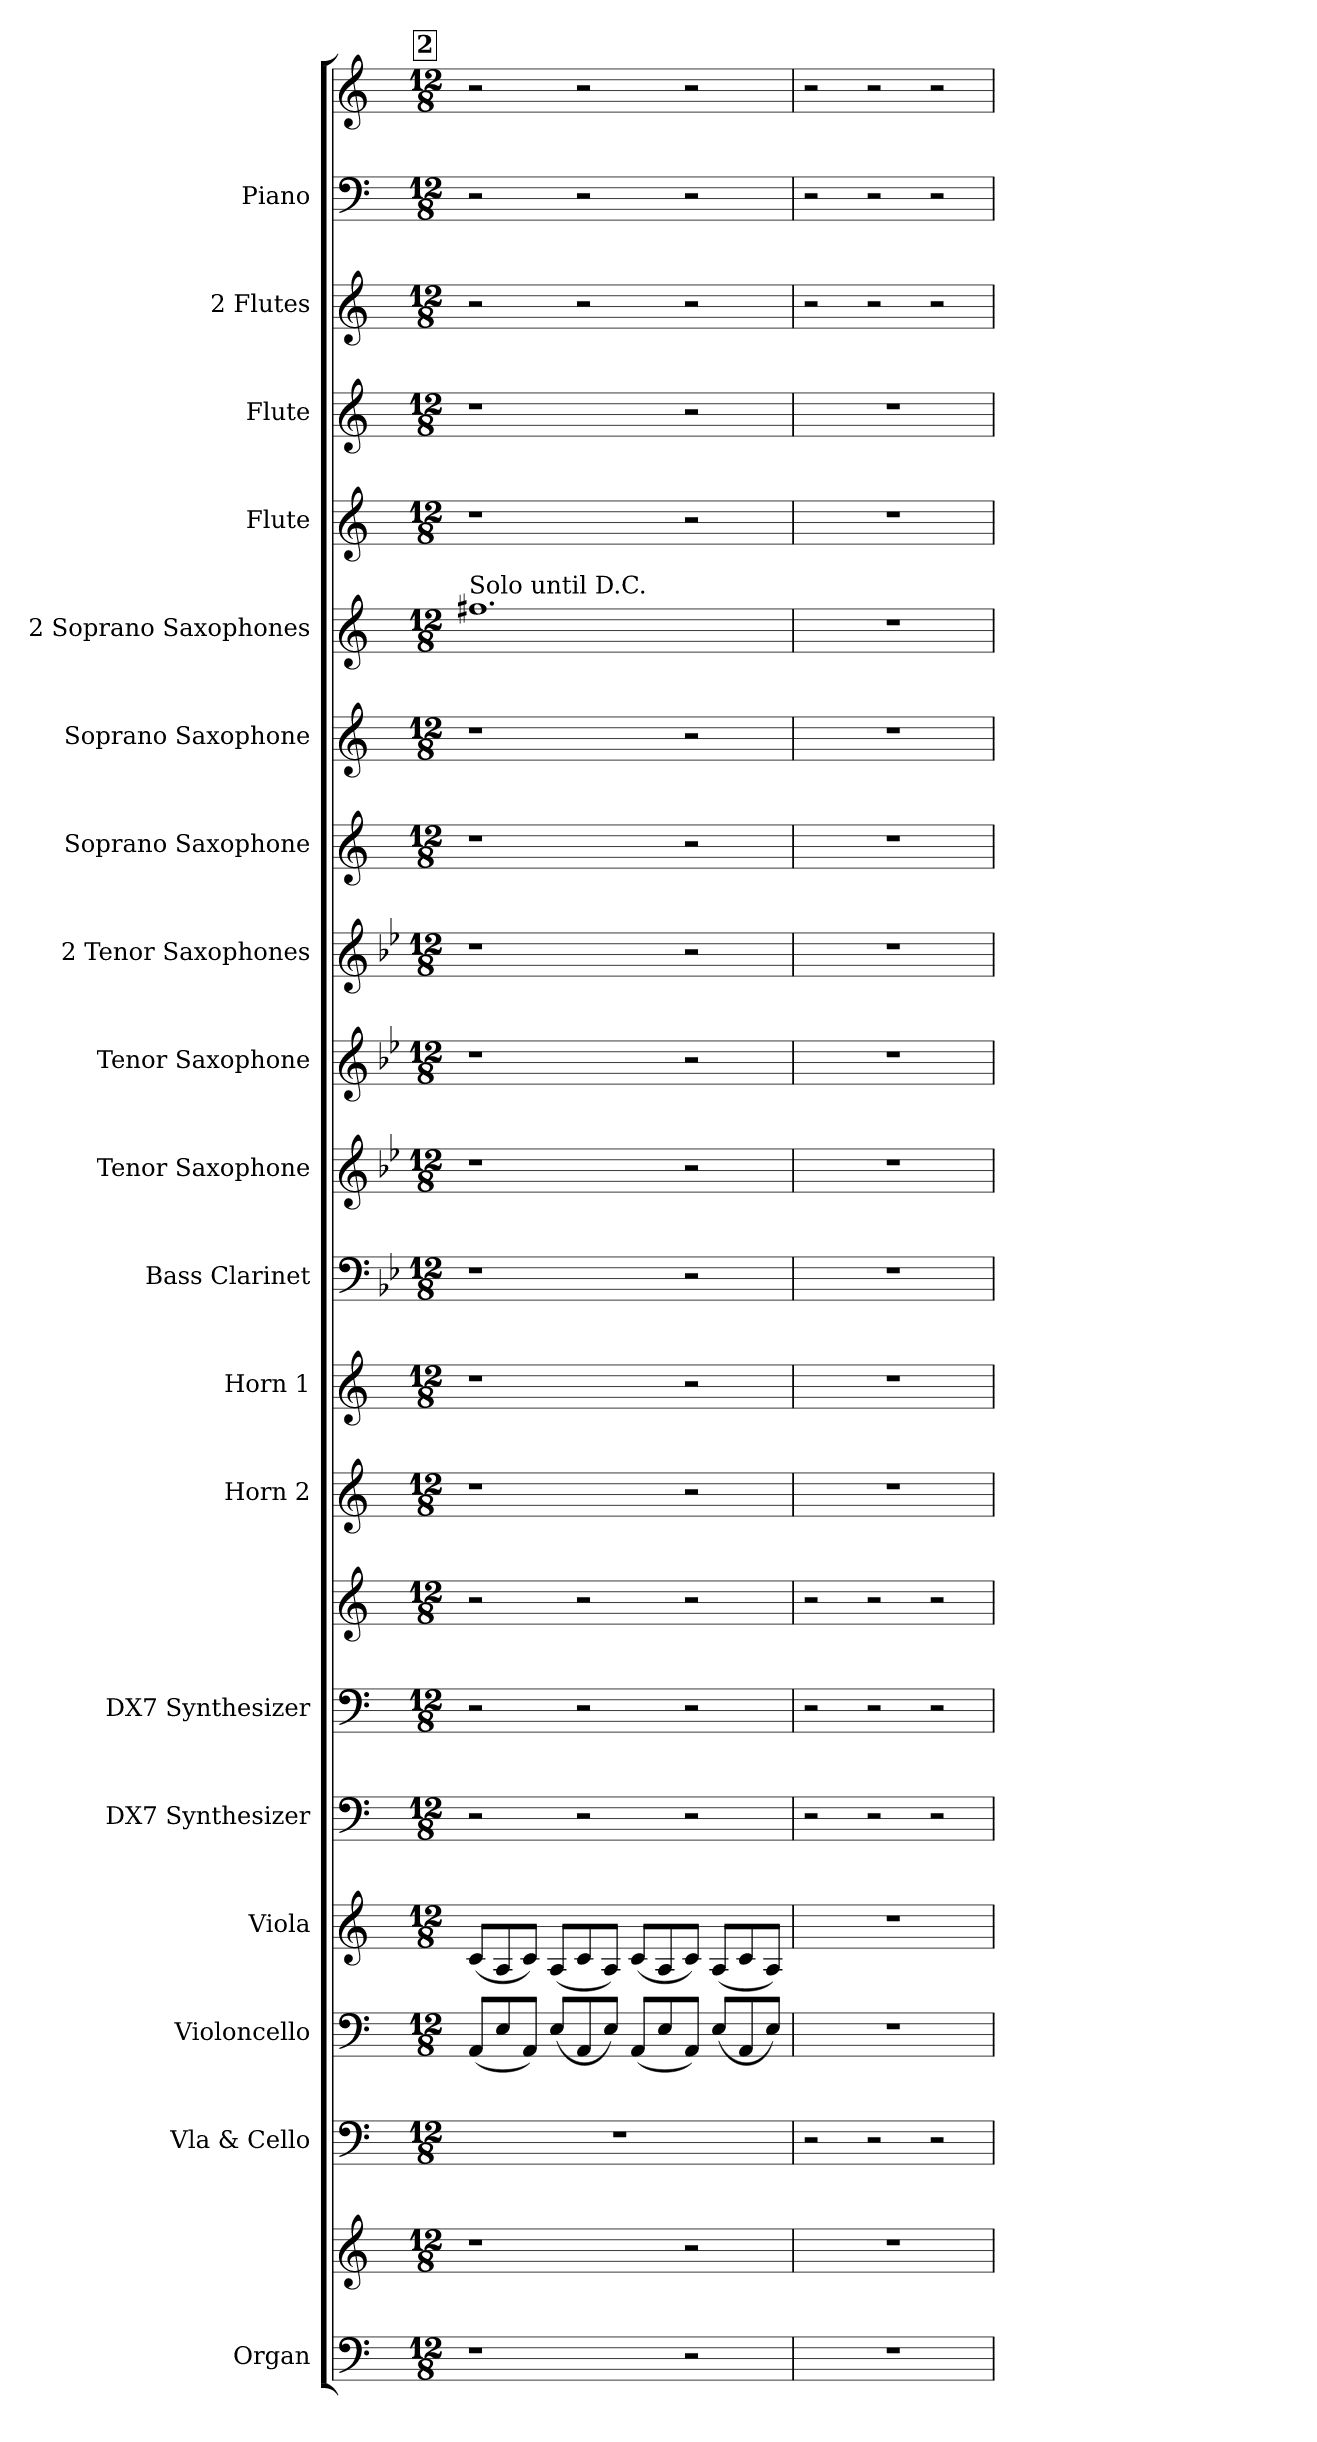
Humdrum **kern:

**kern	**kern	**kern	**kern	**kern	**kern	**kern	**kern	**kern	**kern	**kern	**kern	**kern	**kern	**kern	**kern	**kern	**kern	**kern	**kern	**kern	**kern
*part19	*part19	*part18	*part17	*part16	*part15	*part14	*part14	*part13	*part12	*part11	*part10	*part9	*part8	*part7	*part6	*part5	*part4	*part3	*part2	*part1	*part1
*staff22	*staff21	*staff20	*staff19	*staff18	*staff17	*staff16	*staff15	*staff14	*staff13	*staff12	*staff11	*staff10	*staff9	*staff8	*staff7	*staff6	*staff5	*staff4	*staff3	*staff2	*staff1
*I"Organ	*	*I"Vla &amp; Cello	*I"Violoncello	*I"Viola	*I"DX7 Synthesizer	*I"DX7 Synthesizer	*	*I"Horn 2	*I"Horn 1	*I"Bass Clarinet	*I"Tenor Saxophone	*I"Tenor Saxophone	*I"2 Tenor Saxophones	*I"Soprano Saxophone	*I"Soprano Saxophone	*I"2 Soprano Saxophones	*I"Flute	*I"Flute	*I"2 Flutes	*I"Piano	*
*I'Org.	*	*I'Vla &amp; Cello	*	*I'Vla	*I'DX7	*I'DX7	*	*I'Hn 2	*I'Hn 1	*I'B. Cl.	*I'Tenor 2	*I'Tenor 1	*I'2 Tenors	*I'Sop 2	*I'Sop 1	*I'2 Sops	*I'Fl 2	*I'Fl 1	*I'2 Fls	*I'Pno.	*
*clefF4	*clefG2	*clefF4	*clefF4	*clefG2	*clefF4	*clefF4	*clefG2	*clefG2	*clefG2	*clefF4	*clefG2	*clefG2	*clefG2	*clefG2	*clefG2	*clefG2	*clefG2	*clefG2	*clefG2	*clefF4	*clefG2
*	*	*	*	*	*	*	*	*ITrd4c7	*ITrd4c7	*ITrd8c14	*ITrd8c14	*ITrd8c14	*ITrd8c14	*ITrd1c2	*ITrd1c2	*ITrd1c2	*	*	*	*	*
*k[]	*k[]	*k[]	*k[]	*k[]	*k[]	*k[]	*k[]	*k[b-]	*k[b-]	*k[b-e-]	*k[b-e-]	*k[b-e-]	*k[b-e-]	*k[b-e-]	*k[b-e-]	*k[b-e-]	*k[]	*k[]	*k[]	*k[]	*k[]
*M12/8	*M12/8	*M12/8	*M12/8	*M12/8	*M12/8	*M12/8	*M12/8	*M12/8	*M12/8	*M12/8	*M12/8	*M12/8	*M12/8	*M12/8	*M12/8	*M12/8	*M12/8	*M12/8	*M12/8	*M12/8	*M12/8
!!LO:REH:place=s1:a:B:fs=14:t=2
=255	=255	=255	=255	=255	=255	=255	=255	=255	=255	=255	=255	=255	=255	=255	=255	=255	=255	=255	=255	=255	=255
!	!	!	!	!	!	!	!	!	!	!	!	!	!	!	!	!LO:TX:a:t=Solo until D.C.	!	!	!	!	!
1r	1r	1.r	(<8AA/L	(<8c/L	2r	2r	2r	1r	1r	1r	1r	1r	1r	1r	1r	1.een	1r	1r	2r	2r	2r
.	.	.	8E/	8A/	.	.	.	.	.	.	.	.	.	.	.	.	.	.	.	.	.
.	.	.	8AA/J)	8c/J)	.	.	.	.	.	.	.	.	.	.	.	.	.	.	.	.	.
.	.	.	(<8E/L	(<8A/L	.	.	.	.	.	.	.	.	.	.	.	.	.	.	.	.	.
.	.	.	8AA/	8c/	2r	2r	2r	.	.	.	.	.	.	.	.	.	.	.	2r	2r	2r
.	.	.	8E/J)	8A/J)	.	.	.	.	.	.	.	.	.	.	.	.	.	.	.	.	.
.	.	.	(<8AA/L	(<8c/L	.	.	.	.	.	.	.	.	.	.	.	.	.	.	.	.	.
.	.	.	8E/	8A/	.	.	.	.	.	.	.	.	.	.	.	.	.	.	.	.	.
2r	2r	.	8AA/J)	8c/J)	2r	2r	2r	2r	2r	2r	2r	2r	2r	2r	2r	.	2r	2r	2r	2r	2r
.	.	.	(<8E/L	(<8A/L	.	.	.	.	.	.	.	.	.	.	.	.	.	.	.	.	.
.	.	.	8AA/	8c/	.	.	.	.	.	.	.	.	.	.	.	.	.	.	.	.	.
.	.	.	8E/J)	8A/J)	.	.	.	.	.	.	.	.	.	.	.	.	.	.	.	.	.
=256	=256	=256	=256	=256	=256	=256	=256	=256	=256	=256	=256	=256	=256	=256	=256	=256	=256	=256	=256	=256	=256
1.r	1.r	2r	1.r	1.r	2r	2r	2r	1.r	1.r	1.r	1.r	1.r	1.r	1.r	1.r	1.r	1.r	1.r	2r	2r	2r
.	.	2r	.	.	2r	2r	2r	.	.	.	.	.	.	.	.	.	.	.	2r	2r	2r
.	.	2r	.	.	2r	2r	2r	.	.	.	.	.	.	.	.	.	.	.	2r	2r	2r
=	=	=	=	=	=	=	=	=	=	=	=	=	=	=	=	=	=	=	=	=	=
*-	*-	*-	*-	*-	*-	*-	*-	*-	*-	*-	*-	*-	*-	*-	*-	*-	*-	*-	*-	*-	*-
